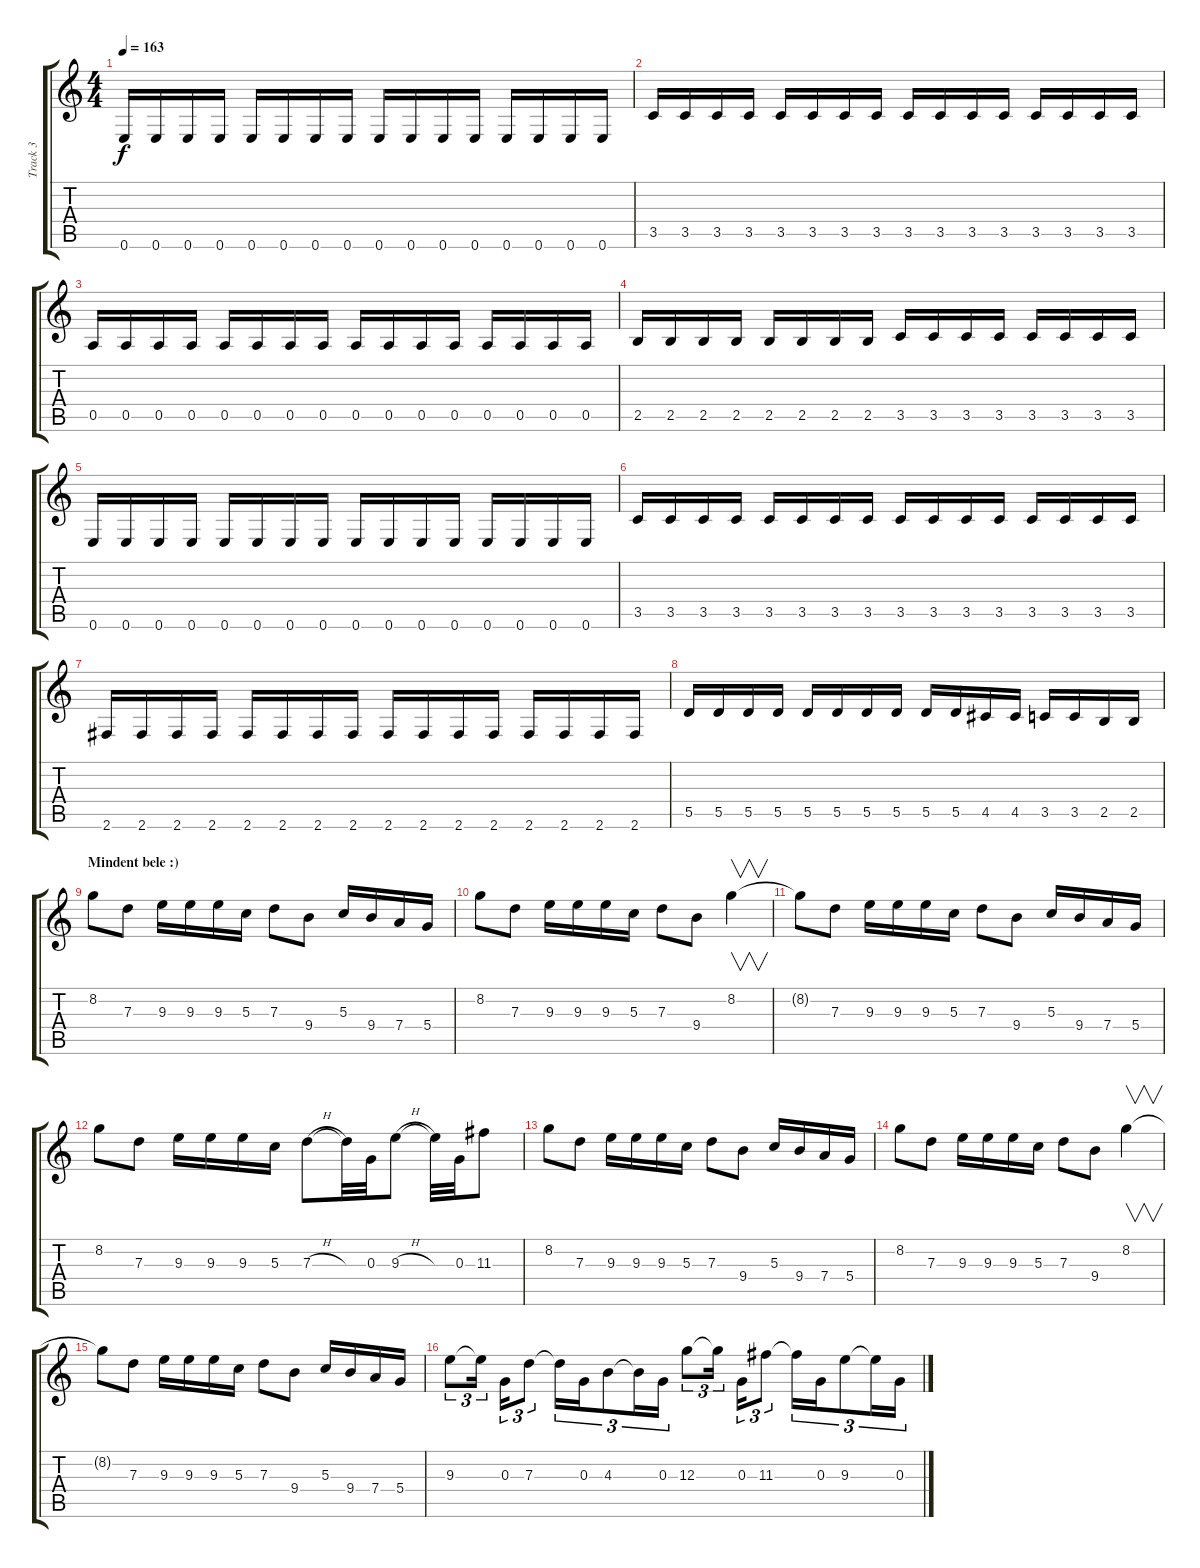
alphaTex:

\track ("Track 3" "Track 3") {instrument distortionguitar}
\staff {score tabs}
\tuning (E4 B3 G3 D3 A2 E2) {hide}
\ts (4 4)
\tempo 163
\clef g2
\ks c
0.6.16{dy f} 0.6.16 0.6.16 0.6.16 0.6.16 0.6.16 0.6.16 0.6.16 0.6.16 0.6.16 0.6.16 0.6.16 0.6.16 0.6.16 0.6.16 0.6.16 |
3.5.16 3.5.16 3.5.16 3.5.16 3.5.16 3.5.16 3.5.16 3.5.16 3.5.16 3.5.16 3.5.16 3.5.16 3.5.16 3.5.16 3.5.16 3.5.16 |
0.5.16 0.5.16 0.5.16 0.5.16 0.5.16 0.5.16 0.5.16 0.5.16 0.5.16 0.5.16 0.5.16 0.5.16 0.5.16 0.5.16 0.5.16 0.5.16 |
2.5.16 2.5.16 2.5.16 2.5.16 2.5.16 2.5.16 2.5.16 2.5.16 3.5.16 3.5.16 3.5.16 3.5.16 3.5.16 3.5.16 3.5.16 3.5.16 |
0.6.16 0.6.16 0.6.16 0.6.16 0.6.16 0.6.16 0.6.16 0.6.16 0.6.16 0.6.16 0.6.16 0.6.16 0.6.16 0.6.16 0.6.16 0.6.16 |
3.5.16 3.5.16 3.5.16 3.5.16 3.5.16 3.5.16 3.5.16 3.5.16 3.5.16 3.5.16 3.5.16 3.5.16 3.5.16 3.5.16 3.5.16 3.5.16 |
2.6.16 2.6.16 2.6.16 2.6.16 2.6.16 2.6.16 2.6.16 2.6.16 2.6.16 2.6.16 2.6.16 2.6.16 2.6.16 2.6.16 2.6.16 2.6.16 |
5.5.16 5.5.16 5.5.16 5.5.16 5.5.16 5.5.16 5.5.16 5.5.16 5.5.16 5.5.16 4.5.16 4.5.16 3.5.16 3.5.16 2.5.16 2.5.16 |
\section ("" "Mindent bele :)")
8.2.8{volume 12 balance 8} 7.3.8 9.3.16 9.3.16 9.3.16 5.3.16 7.3.8 9.4.8 5.3.16 9.4.16 7.4.16 5.4.16 |
8.2.8 7.3.8 9.3.16 9.3.16 9.3.16 5.3.16 7.3.8 9.4.8 8.2.4{v} |
8.2{t}.8 7.3.8 9.3.16 9.3.16 9.3.16 5.3.16 7.3.8 9.4.8 5.3.16 9.4.16 7.4.16 5.4.16 |
8.2.8 7.3.8 9.3.16 9.3.16 9.3.16 5.3.16 7.3{h}.8 7.3{t}.32 0.3.32 9.3{h}.8 9.3{t}.32 0.3.32 11.3.8 |
8.2.8 7.3.8 9.3.16 9.3.16 9.3.16 5.3.16 7.3.8 9.4.8 5.3.16 9.4.16 7.4.16 5.4.16 |
8.2.8 7.3.8 9.3.16 9.3.16 9.3.16 5.3.16 7.3.8 9.4.8 8.2.4{v} |
8.2{t}.8 7.3.8 9.3.16 9.3.16 9.3.16 5.3.16 7.3.8 9.4.8 5.3.16 9.4.16 7.4.16 5.4.16 |
9.3.8{tu (3 2)} 9.3{t}.16{tu (3 2)} 0.3.16{tu (3 2)} 7.3.8{tu (3 2)} 7.3{t}.16{tu (3 2)} 0.3.16{tu (3 2)} 4.3.8{tu (3 2)} 4.3{t}.16{tu (3 2)} 0.3.16{tu (3 2)} 12.3.8{tu (3 2)} 12.3{t}.16{tu (3 2)} 0.3.16{tu (3 2)} 11.3.8{tu (3 2)} 11.3{t}.16{tu (3 2)} 0.3.16{tu (3 2)} 9.3.8{tu (3 2)} 9.3{t}.16{tu (3 2)} 0.3.16{tu (3 2)}
